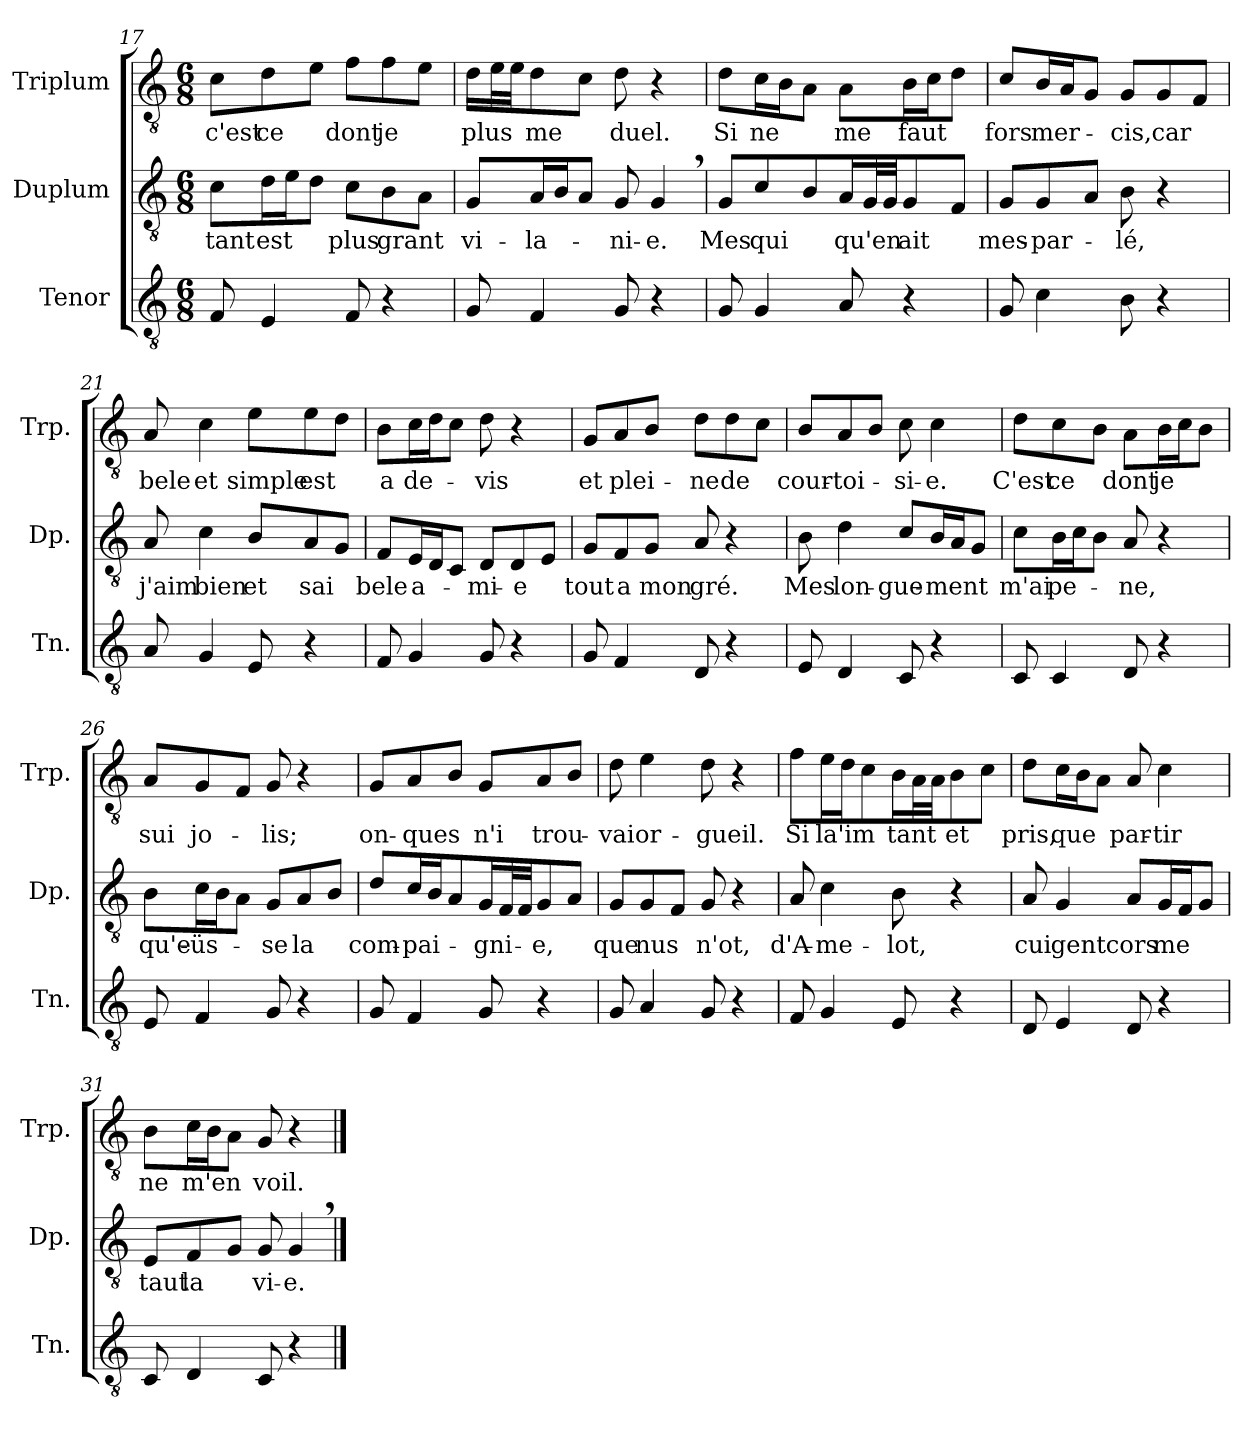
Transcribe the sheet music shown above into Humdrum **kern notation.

**kern	**kern	**text	**kern	**text
*part3	*part2	*part2	*part1	*part1
*staff3	*staff2	*staff2	*staff1	*staff1
*I"Tenor	*I"Duplum	*	*I"Triplum	*
*I'Tn.	*I'Dp.	*	*I'Trp.	*
*clefGv2	*clefGv2	*	*clefGv2	*
*k[]	*k[]	*	*k[]	*
*M6/8	*M6/8	*	*M6/8	*
=17	=17	=17	=17	=17
!	!	!LO:LY:b	!	!LO:LY:b
8F/	8c\L	tant	8c\L	c'est
!	!	!LO:LY:b	!	!LO:LY:b
4E/	16d\L	est	8d\	ce
.	16e\J	.	.	.
.	8d\J	.	8e\J	.
!	!	!LO:LY:b	!	!LO:LY:b
8F/	8c\L	plus	8f\L	dont
!	!	!LO:LY:b	!	!LO:LY:b
4r	8B\	grant	8f\	je
.	8A\J	.	8e\J	.
=18	=18	=18	=18	=18
!	!	!LO:LY:b	!	!LO:LY:b
8G/	8G/L	vi-	16d\LL	plus
*	*	*	*tremolo	*
.	.	.	32e\	.
.	.	.	32e\JJJ	.
*	*	*	*Xtremolo	*
!	!	!LO:LY:b	!	!LO:LY:b
4F/	16A/L	-la-	8d\	me
.	16B/J	.	.	.
.	8A/J	.	8c\J	.
!	!	!LO:LY:b	!	!LO:LY:b
8G/	8G/	-ni-	8d\	duel.
!	!	!LO:LY:b	!	!
4r	4G,/	-e.	4r	.
=19	=19	=19	=19	=19
!	!	!LO:LY:b	!	!LO:LY:b
8G/	8G/L	Mes	8d\L	Si
!	!	!LO:LY:b	!	!LO:LY:b
4G/	8c/	qui	16c\L	ne
.	.	.	16B\J	.
.	8B/J	.	8A\J	.
!	!	!LO:LY:b	!	!LO:LY:b
8A/	16A/LL	qu'en	8A\L	me
*	*tremolo	*	*	*
.	32G/	.	.	.
.	32G/JJJ	.	.	.
*	*Xtremolo	*	*	*
!	!	!LO:LY:b	!	!LO:LY:b
4r	8G/	ait	16B\L	faut
.	.	.	16c\J	.
.	8F/J	.	8d\J	.
!!LO:LB:g=z
=20	=20	=20	=20	=20
!	!	!LO:LY:b	!	!LO:LY:b
8G/	8G/L	mes-	8c/L	fors
!	!	!LO:LY:b	!	!LO:LY:b
4c\	8G/	-par-	16B/L	mer-
.	.	.	16A/J	.
.	8A/J	.	8G/J	.
!	!	!LO:LY:b	!	!LO:LY:b
8B\	8B\	-lé,	8G/L	-cis,
!	!	!	!	!LO:LY:b
4r	4r	.	8G/	car
.	.	.	8F/J	.
=21	=21	=21	=21	=21
!	!	!LO:LY:b	!	!LO:LY:b
8A/	8A/	j'aim	8A/	bele
!	!	!LO:LY:b	!	!LO:LY:b
4G/	4c\	bien	4c\	et
!	!	!LO:LY:b	!	!LO:LY:b
8E/	8B/L	et	8e\L	simple
!	!	!LO:LY:b	!	!LO:LY:b
4r	8A/	sai	8e\	est
.	8G/J	.	8d\J	.
=22	=22	=22	=22	=22
!	!	!LO:LY:b	!	!LO:LY:b
8F/	8F/L	bele	8B\L	a
!	!	!LO:LY:b	!	!LO:LY:b
4G/	16E/L	a-	16c\L	de-
.	16D/J	.	16d\J	.
.	8C/J	.	8c\J	.
!	!	!LO:LY:b	!	!LO:LY:b
8G/	8D/L	-mi-	8d\	-vis
!	!	!LO:LY:b	!	!
4r	8D/	-e	4r	.
.	8E/J	.	.	.
=23	=23	=23	=23	=23
!	!	!LO:LY:b	!	!LO:LY:b
8G/	8G/L	tout	8G/L	et
!	!	!LO:LY:b	!	!LO:LY:b
4F/	8F/	a	8A/	plei-
!	!	!LO:LY:b	!	!
.	8G/J	mon	8B/J	.
!	!	!LO:LY:b	!	!LO:LY:b
8D/	8A/	gré.	8d\L	-ne
!	!	!	!	!LO:LY:b
4r	4r	.	8d\	de
.	.	.	8c\J	.
=24	=24	=24	=24	=24
!	!	!LO:LY:b	!	!LO:LY:b
8E/	8B\	Mes	8B/L	cour-
!	!	!LO:LY:b	!	!LO:LY:b
4D/	4d\	lon-	8A/	-toi-
.	.	.	8B/J	.
!	!	!LO:LY:b	!	!LO:LY:b
8C/	8c/L	-gue-	8c\	-si-
!	!	!LO:LY:b	!	!LO:LY:b
4r	16B/L	-ment	4c\	-e.
.	16A/J	.	.	.
.	8G/J	.	.	.
!!LO:LB:g=z
=25	=25	=25	=25	=25
!	!	!LO:LY:b	!	!LO:LY:b
8C/	8c\L	m'ai	8d\L	C'est
!	!	!LO:LY:b	!	!LO:LY:b
4C/	16B\L	pe-	8c\	ce
.	16c\J	.	.	.
.	8B\J	.	8B\J	.
!	!	!LO:LY:b	!	!LO:LY:b
8D/	8A/	-ne,	8A\L	dont
!	!	!	!	!LO:LY:b
4r	4r	.	16B\L	je
.	.	.	16c\J	.
.	.	.	8B\J	.
=26	=26	=26	=26	=26
!	!	!LO:LY:b	!	!LO:LY:b
8E/	8B\L	qu'e-	8A/L	sui
!	!	!LO:LY:b	!	!LO:LY:b
4F/	16c\L	-üs-	8G/	jo-
.	16B\J	.	.	.
.	8A\J	.	8F/J	.
!	!	!LO:LY:b	!	!LO:LY:b
8G/	8G/L	-se	8G/	-lis;
!	!	!LO:LY:b	!	!
4r	8A/	la	4r	.
.	8B/J	.	.	.
=27	=27	=27	=27	=27
!	!	!LO:LY:b	!	!LO:LY:b
8G/	8d\L	com-	8G/L	on-
!	!	!LO:LY:b	!	!LO:LY:b
4F/	16c\L	-pai-	8A/	-ques
.	16B\J	.	.	.
.	8A\J	.	8B/J	.
!	!	!LO:LY:b	!	!LO:LY:b
8G/	16G/LL	-gni-	8G/L	n'i
*	*tremolo	*	*	*
.	32F/	.	.	.
.	32F/JJJ	.	.	.
*	*Xtremolo	*	*	*
!	!	!LO:LY:b	!	!LO:LY:b
4r	8G/	-e,	8A/	trou-
.	8A/J	.	8B/J	.
=28	=28	=28	=28	=28
!	!	!LO:LY:b	!	!LO:LY:b
8G/	8G/L	que	8d\	-vai
!	!	!LO:LY:b	!	!LO:LY:b
4A/	8G/	nus	4e\	or-
.	8F/J	.	.	.
!	!	!LO:LY:b	!	!LO:LY:b
8G/	8G/	n'ot,	8d\	-gueil.
4r	4r	.	4r	.
=29	=29	=29	=29	=29
!	!	!LO:LY:b	!	!LO:LY:b
8F/	8A/	d'A-	8f\L	Si
!	!	!LO:LY:b	!	!LO:LY:b
4G/	4c\	-me-	16e\L	la'im
.	.	.	16d\J	.
.	.	.	8c\J	.
!	!	!LO:LY:b	!	!LO:LY:b
8E/	8B\	-lot,	16B\LL	tant
*	*	*	*tremolo	*
.	.	.	32A\	.
.	.	.	32A\JJJ	.
*	*	*	*Xtremolo	*
!	!	!	!	!LO:LY:b
4r	4r	.	8B\	et
.	.	.	8c\J	.
!!LO:PB:g=z
=30	=30	=30	=30	=30
!	!	!LO:LY:b	!	!LO:LY:b
8D/	8A/	cui	8d\L	pris,
!	!	!LO:LY:b	!	!LO:LY:b
4E/	4G/	gent	16c\L	que
.	.	.	16B\J	.
.	.	.	8A\J	.
!	!	!LO:LY:b	!	!LO:LY:b
8D/	8A/L	cors	8A/	par-
!	!	!LO:LY:b	!	!LO:LY:b
4r	16G/L	me	4c\	-tir
.	16F/J	.	.	.
.	8G/J	.	.	.
=31	=31	=31	=31	=31
!	!	!LO:LY:b	!	!LO:LY:b
8C/	8E/L	taut	8B\L	ne
!	!	!LO:LY:b	!	!LO:LY:b
4D/	8F/	la	16c\L	m'en
.	.	.	16B\J	.
.	8G/J	.	8A\J	.
!	!	!LO:LY:b	!	!LO:LY:b
8C/	8G/	vi-	8G/	voil.
!	!	!LO:LY:b	!	!
4r	4G,/	-e.	4r	.
==	==	==	==	==
*-	*-	*-	*-	*-
